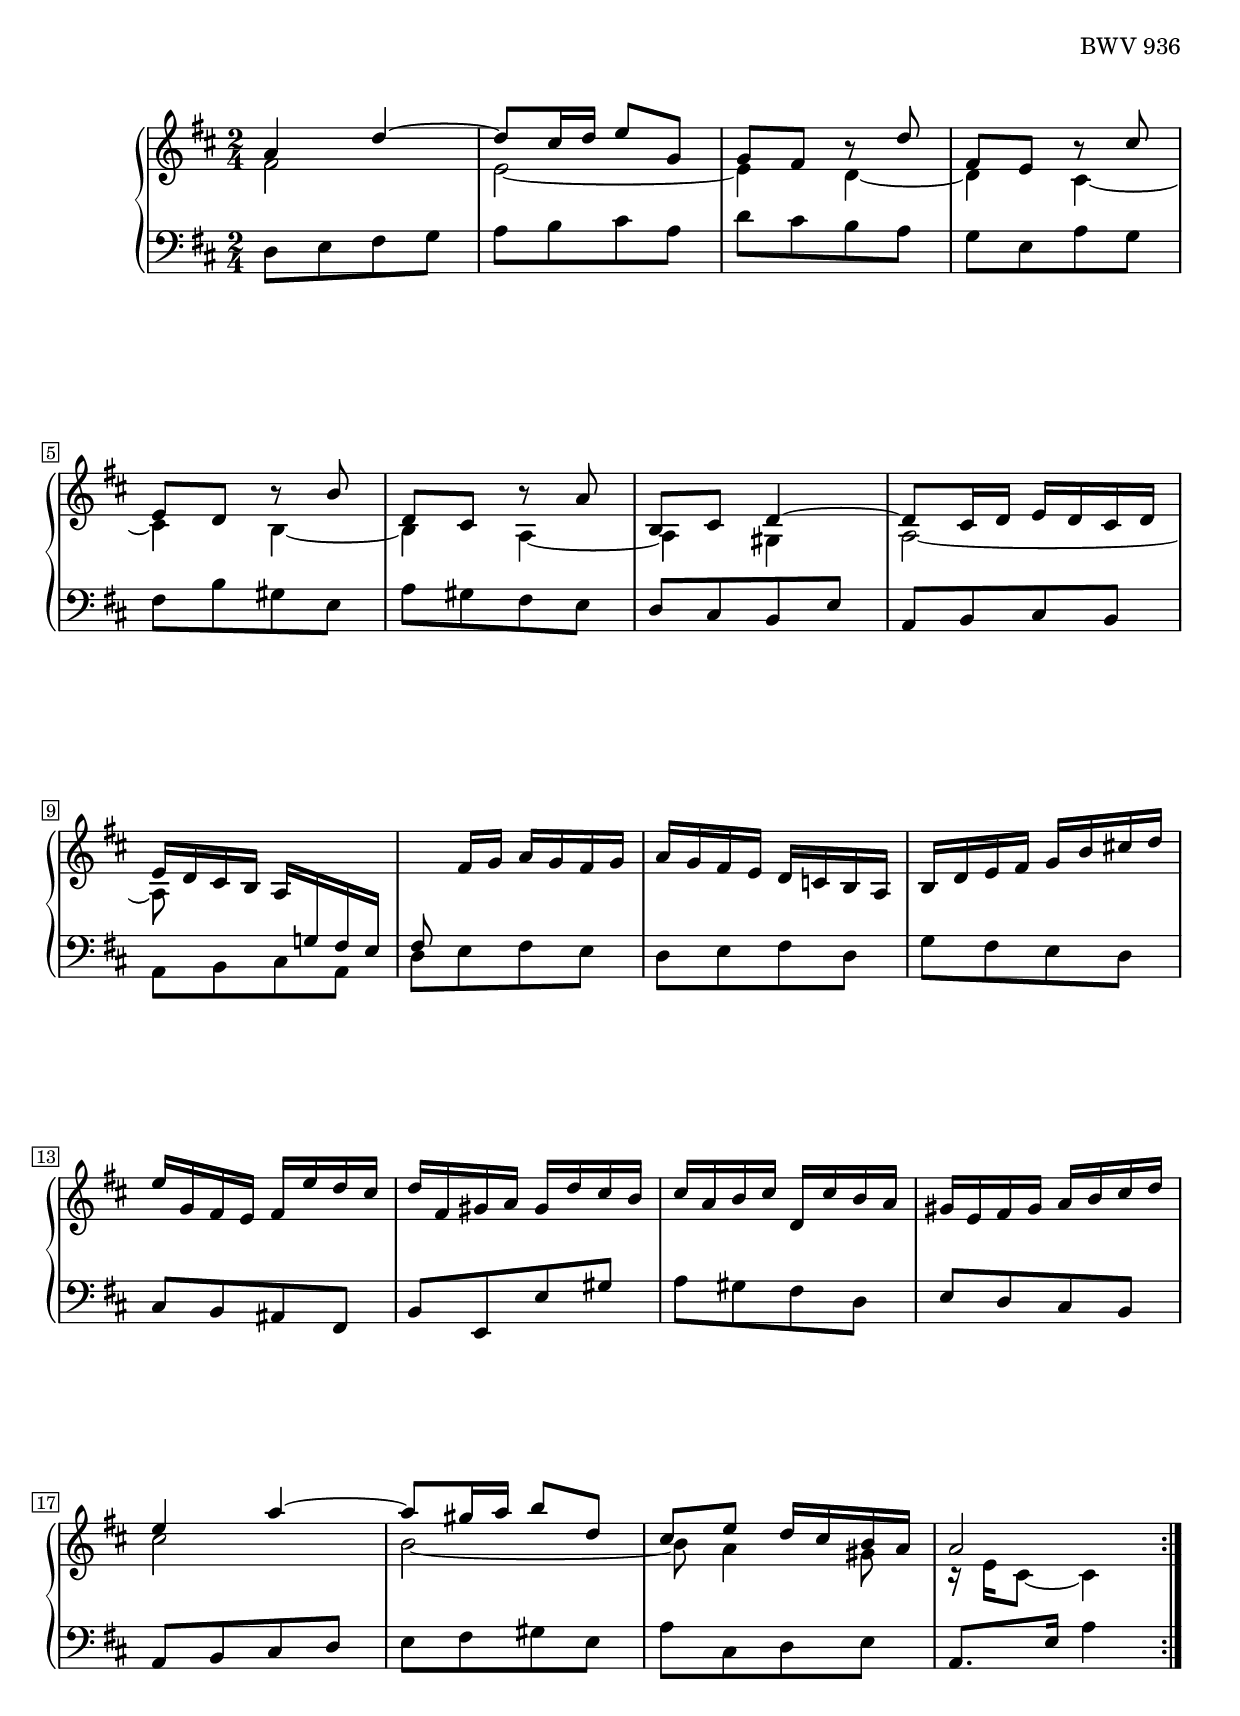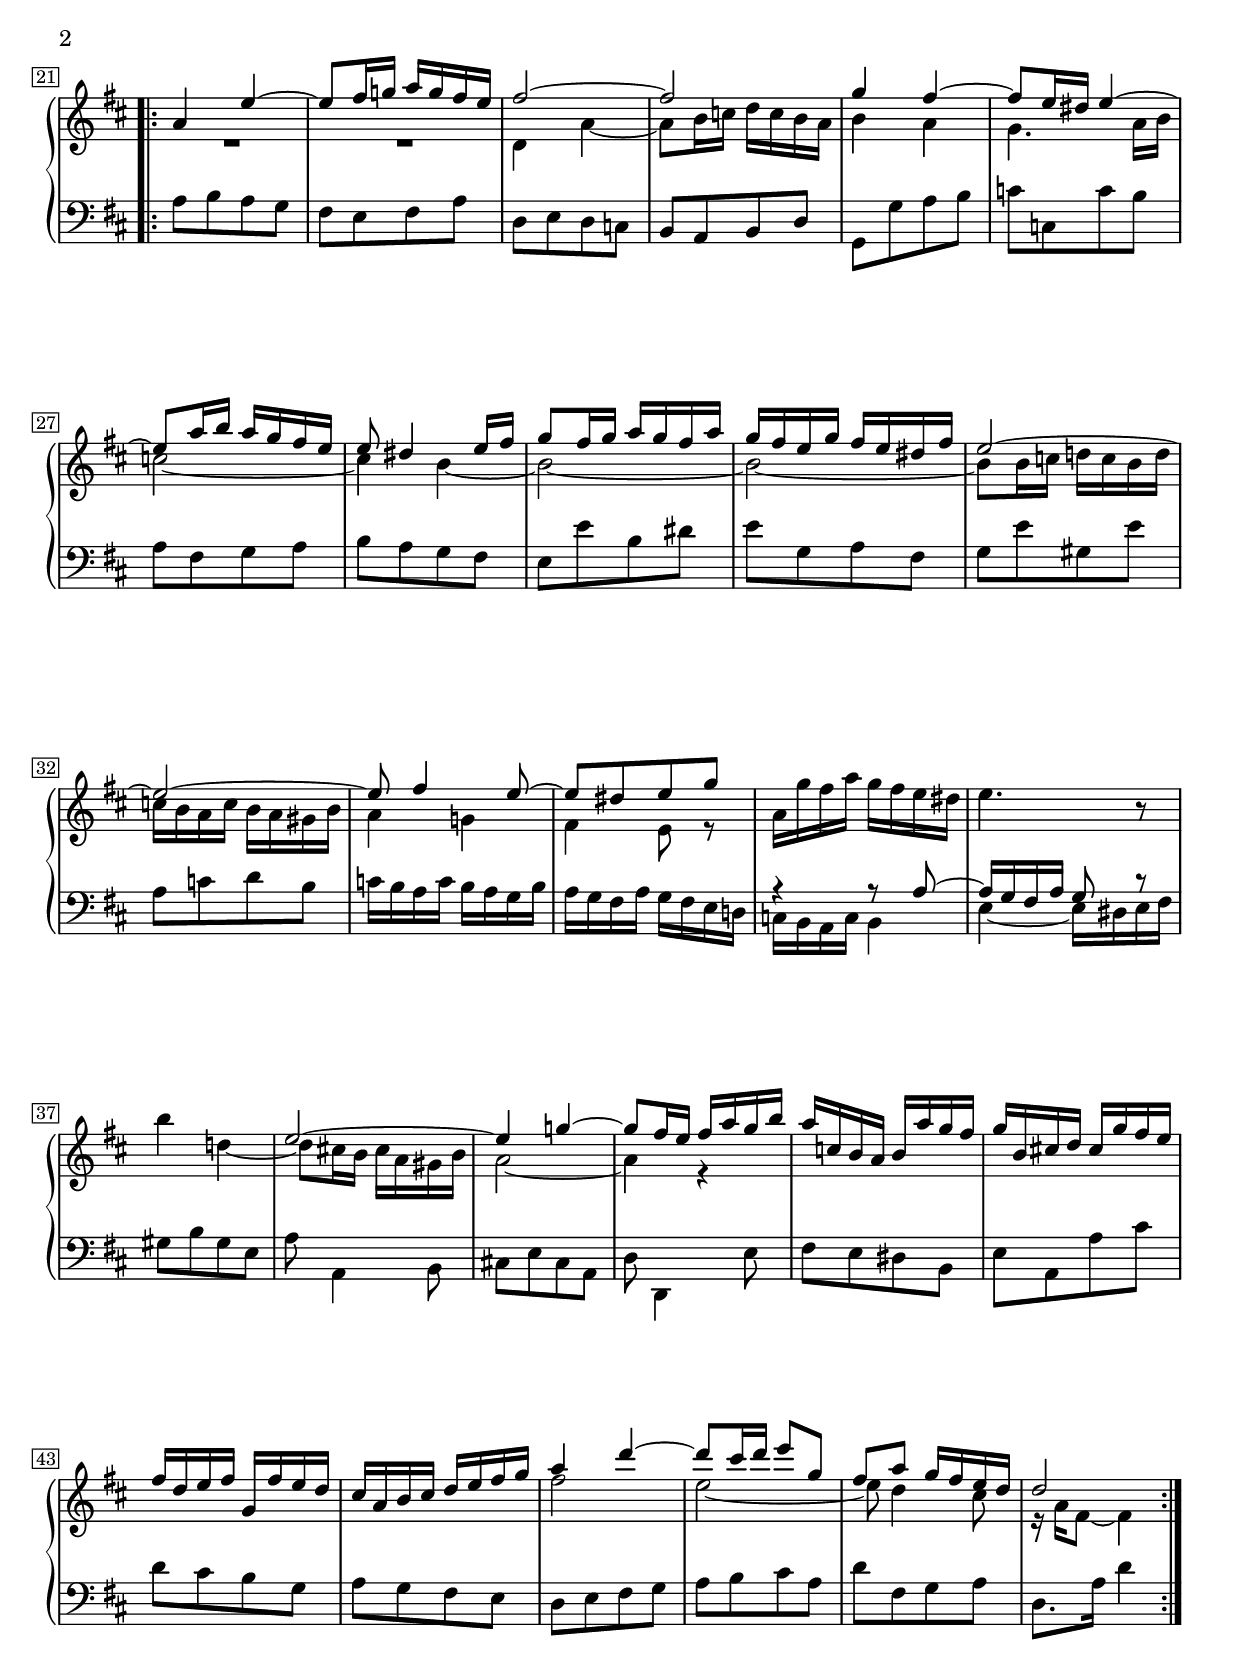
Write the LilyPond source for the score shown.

Global = {
  \key d \major
  \time 2/4
  \include "./global.ly"
}

bottom = \change Staff = "lower"
top = \change Staff = "upper"

Sopran = \context Voice = "one" \relative c'' {
  \voiceOne
  \override Rest.staff-position = #0
  \stemUp
  \repeat volta 2 {
  %1
  | a4 d~
  | d8 [ cis16 d ] e8 [ g, ]
  | g8 [ fis ] r8 d'8
  | fis,8 [ e ] r8 cis'8
  %5
  | e,8[ d ] r b'
  | d,[ cis ] r a'
  | b,[ cis ] d4 ~
  | d8[ cis16 d ] e[ d cis d ]
  | e[ d cis b ] a[ \bottom g! fis e ]
  %10
  | fis8 \top\stemUp fis'16[ g ] a[ g fis g ]
  | a[ g fis e ] d[ c b a ]
  | b[ d e fis ] g[ b cis! d ]
  | e[ g, fis e ] fis[ e' d cis ]
  | d[ fis, gis a ] gis[ d' cis b ]
  %15
  | cis[ a b cis ] d,[ cis' b a ]
  | gis[ e fis gis ] a[ b cis d ]
  | e4 a ~
  | a8[ gis16 a ] b8[ d, ]
  | cis[ e ] d16[ cis b a ]
  %20
  | a2
  }
  \break
  \repeat volta 2 {
  | a4 e'~
  | e8[ fis16 g! ] a[ g fis e ]
  | fis2~
  | fis
  %25
  | g4 fis~
  | fis8[ e16 dis ] e4~
  | e8[ a16 b ] a[ g fis e ]
  | e8 dis4 e16[ fis ]
  | g8[ fis16 g ] a[ g fis a ]
  %30
  | g[ fis e g ] fis[ e dis fis ]
  | e2~
  | e~
  | e8 fis4 e8~
  | e[ dis e g ]
  %35
  | \stemNeutral a,16[ g' fis a ] g[ fis e dis ]
  | e4. r8
  | b'4 s
  | \stemUp e,2~
  | e4 g!~
  %40
  | g8[ fis16 e ] fis16[ a g b ]
  | a[ c, b a ] b[ a' g fis ]
  | g[ b, cis d ] cis[ g' fis e ]
  | fis[ d e fis ] g,[ fis' e d ]
  | cis[ a b cis ] d[ e fis g ]
  %45
  | a4 d ~
  | d8[ cis16 d ] e8[ g, ]
  | fis[ a ] g16 fis e d ]
  | d2
  }
  \fine
}

Alto = \context Voice = "two" \relative c' {
  \voiceTwo
  \stemDown
  \repeat volta 2 {
  %1
  | fis2
  | e2~
  | e4 d~
  | d cis~
  %5
  | cis b~
  | b a~
  | a gis
  | a2~
  | a8 s4.
  %10
  | s2*7
  %17
  | cis'2
  | b~
  | b8 a4 gis8
  %20
  | r16 e[ cis8~ ] cis4
  }
  \repeat volta 2 {
  | R1*1/2
  | R1*1/2
  | d4 a'~
  | a8[ b16 c ] d[ c b a ]
  %25
  | b4 a
  | g4. a16[ b ]
  | c2~
  | c4 b~
  | b2~
  %30
  | b~
  | b8[ b16 c ] d[ c b d ]
  | c[ b a c ] b[ a gis b ]
  | a4 g
  | fis4 e8 r
  %35
  | \bottom\stemUp\tieDown a,4\rest a8\rest a^~
  | a16[ g fis a ] g8 c\rest
  | s4 \top\stemDown d'!~
  | d8[ cis!16 b ] cis[ a gis b ]
  | a2~
  %40
  | a4 r
  | s2*4
  %45
  | fis'2
  | e~
  | e8 d4 cis8
  | r16 a[ fis8~ ] fis4
  }
}

Bass = \context Voice = "four" \relative c {
  \voiceFour
  \override MultiMeasureRest.staff-position = #0
  \override Rest.staff-position = #0
  \stemNeutral
  \repeat volta 2 {
  %1
  | d8[ e fis g ]
  | a[ b cis a ]
  | d[ cis b a ]
  | g[ e a g ]
  %5
  | fis[ b gis e ]
  | a[ gis fis e ]
  | d[ cis b e ]
  | a,[ b cis b ]
  | \stemDown a[ b cis a ]
  %10
  | \stemNeutral d[ e fis e ]
  | d[ e fis d ]
  | g[ fis e d ]
  | cis[ b ais fis ]
  | b[ e, e' gis ]
  %15
  | a[ gis fis d ]
  | e[ d cis b ]
  | a[ b cis d ]
  | e[ fis gis e ]
  | a[ cis, d e ]
  %20
  | a,8.[ e'16 ] a4
  }
  \pageBreak
  \repeat volta 2 {
  | a8[ b a g ]
  | fis[ e fis a ]
  | d,[ e d c ]
  | b[ a b d ]
  %25
  | g,[ g' a b ]
  | c[ c, c' b ]
  | a[ fis g a ]
  | b[ a g fis ]
  | e[ e' b dis ]
  %30
  | e[ g, a fis ]
  | g[ e' gis, e' ]
  | a,[ c d b ]
  | c16[ b a c ] b[ a g b ]
  | a[ g fis a ] g[ fis e d ]
  %35
  | \stemDown c[ b a c ] b4
  | e~ e16[ dis e fis ]
  | gis8[ b gis e ]
  | a a,4 b8
  | cis![ e cis a ]
  %40
  | d d,4 e'8
  | fis[ e dis b ]
  | e[ a, a' cis ]
  | d[ cis b g ]
  | a[ g fis e ]
  %45
  | d[ e fis g ]
  | a[ b cis a ]
  | d[ fis, g a ]
  | d,8. [ a'16 ] d4
  }
  \fine
}

\score {
  \new PianoStaff
  <<
    \accidentalStyle Score.piano
    \context Staff = "upper" <<
      \set Staff.midiInstrument = #"acoustic grand"
      \Global
      \clef treble
      \Sopran
      \Alto
    >>
    \context Staff = "lower" <<
      \set Staff.midiInstrument = #"acoustic grand"
      \Global
      \clef bass
      \Bass
    >>
  >>
  \header {
    composer = "Johann Sebastian Bach"
    opus = "BWV 936"
    title = \markup { "4. Kleines Präludium D-Dur" }
  }
  \layout {
    \context {
      \PianoStaff
    }
  }
  \midi {
    \tempo 4 = 100
  }
}
